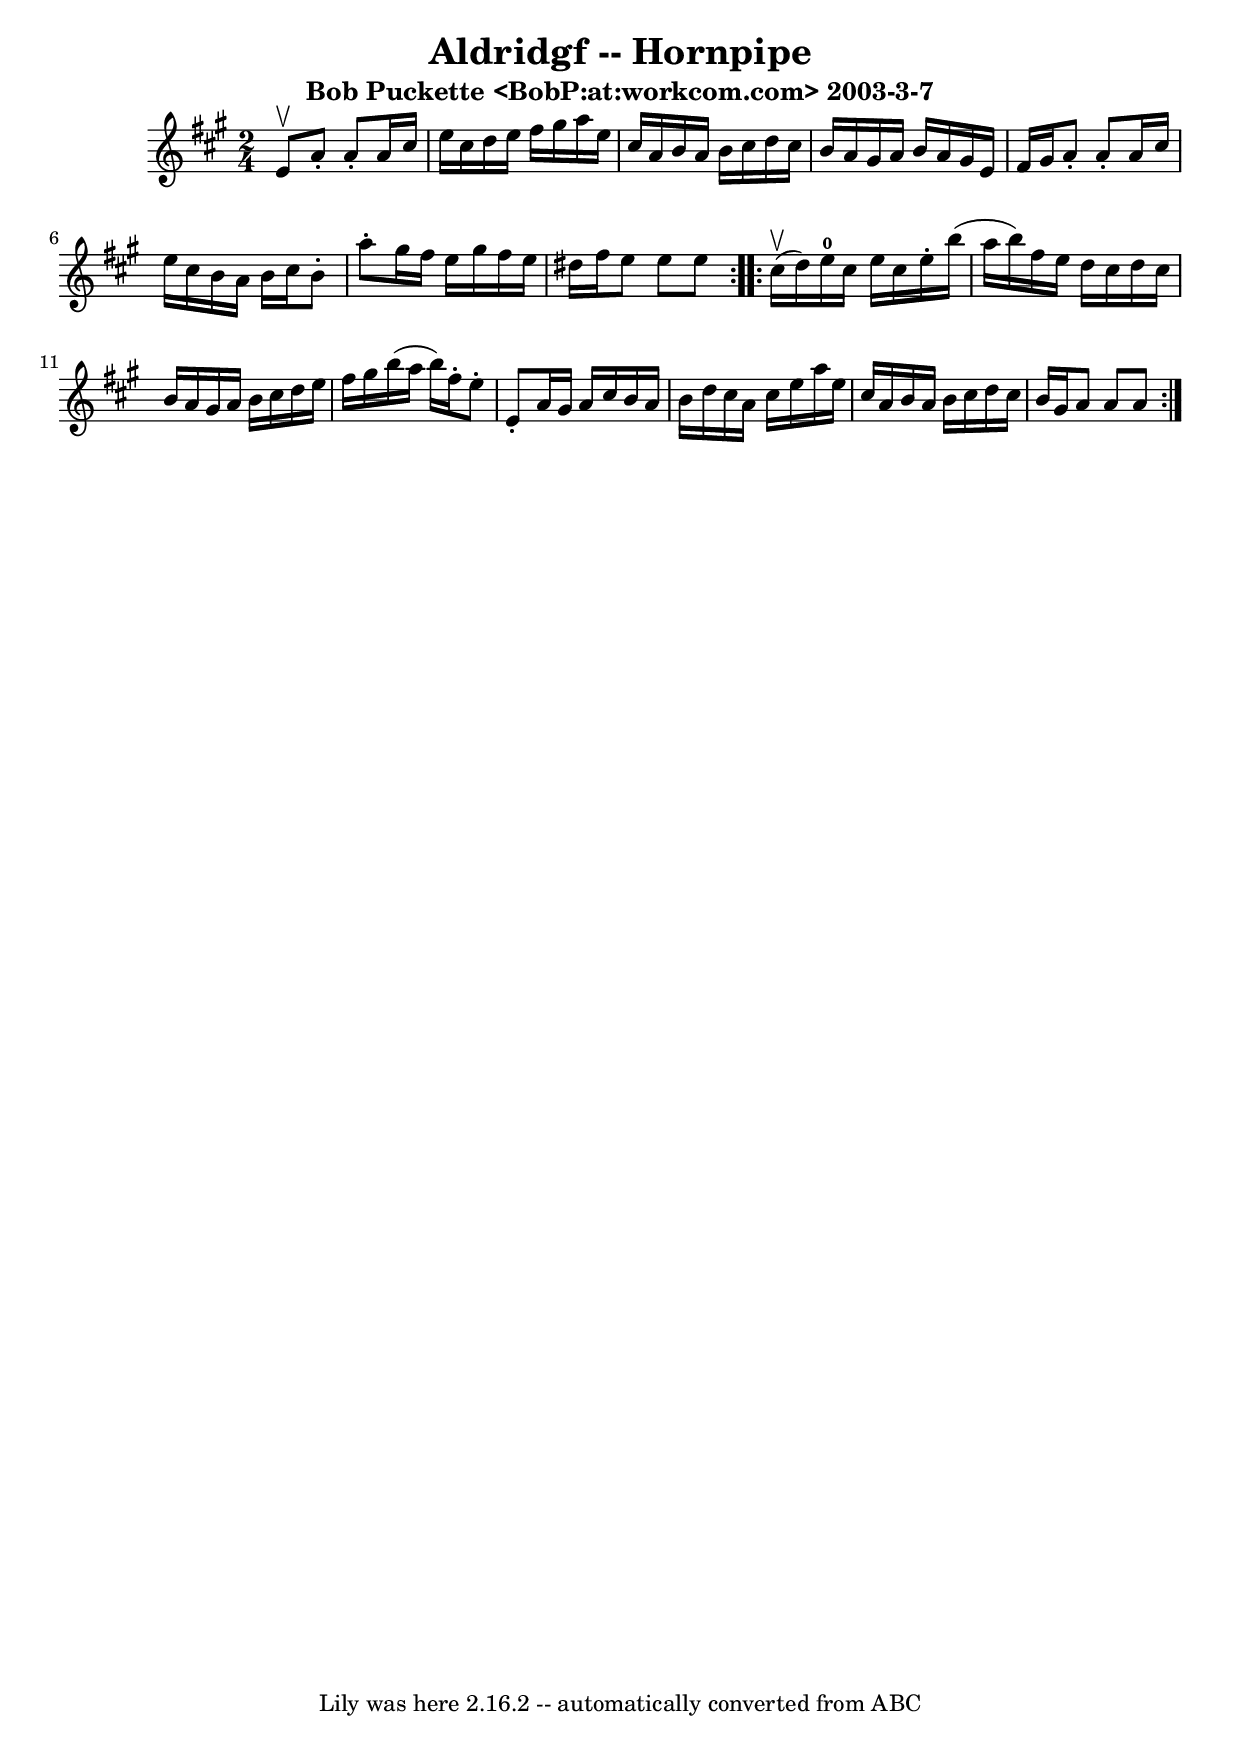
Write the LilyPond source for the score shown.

\version "2.16.2"
\include "Mammoth.ily"
\header {
  %% book = "Cole's 1000 Fiddle Tunes"
 crossRefNumber = "1"
 footnotes = ""
  subtitle = "Bob Puckette <BobP:at:workcom.com> 2003-3-7"
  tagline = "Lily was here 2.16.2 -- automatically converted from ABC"
  title = "Aldridgf -- Hornpipe"

}
voicedefault =  {



  \repeat volta 2 {

    \time 2/4 
    \key a \major e'8^\upbow  |
 a'8-. a'8-. a'16 cs''16 e''16 cs''16   |
 d''16 e''16 fs''16 gs''16 a''16 e''16 cs''16 a'16   |
 b'16 a'16 b'16 cs''16 d''16 cs''16 b'16 a'16   |
 gs'16 a'16 b'16 a'16 gs'16 e'16 fs'16 gs'16   |
 a'8-. a'8-. a'16 cs''16 e''16 cs''16   |
 b'16 a'16 b'16 cs''16 b'8-. a''8-. |
 gs''16 fs''16 e''16 gs''16 fs''16 e''16 ds''16 fs''16   |
 e''8 e''8 e''8  
  }     

  \repeat volta 2 { cs''16 (^\upbow d''16)  |
 e''16-0 cs''16 e''16 cs''16 e''16-. b''16 (a''16 b''16)  |
 fs''16 e''16 d''16 cs''16 d''16 cs''16 b'16 a'16    |
 gs'16 a'16 b'16 cs''16 d''16 e''16 fs''16 gs''16   |
 b''16 (a''16 b''16) fs''16-. e''8-. e'8-. |
 a'16 gs'16 a'16 cs''16 b'16 a'16 b'16 d''16   |
 cs''16 a'16 cs''16 e''16 a''16 e''16 cs''16 a'16   |
 b'16 a'16 b'16 cs''16 d''16 cs''16 b'16 gs'16   |
 a'8 a'8 a'8  
  }   

}

\score{
  <<

    \context Staff="default"
    {
      \voicedefault 
      
    }

  >>
  \layout {
    
  }
  \midi {
  }

}
